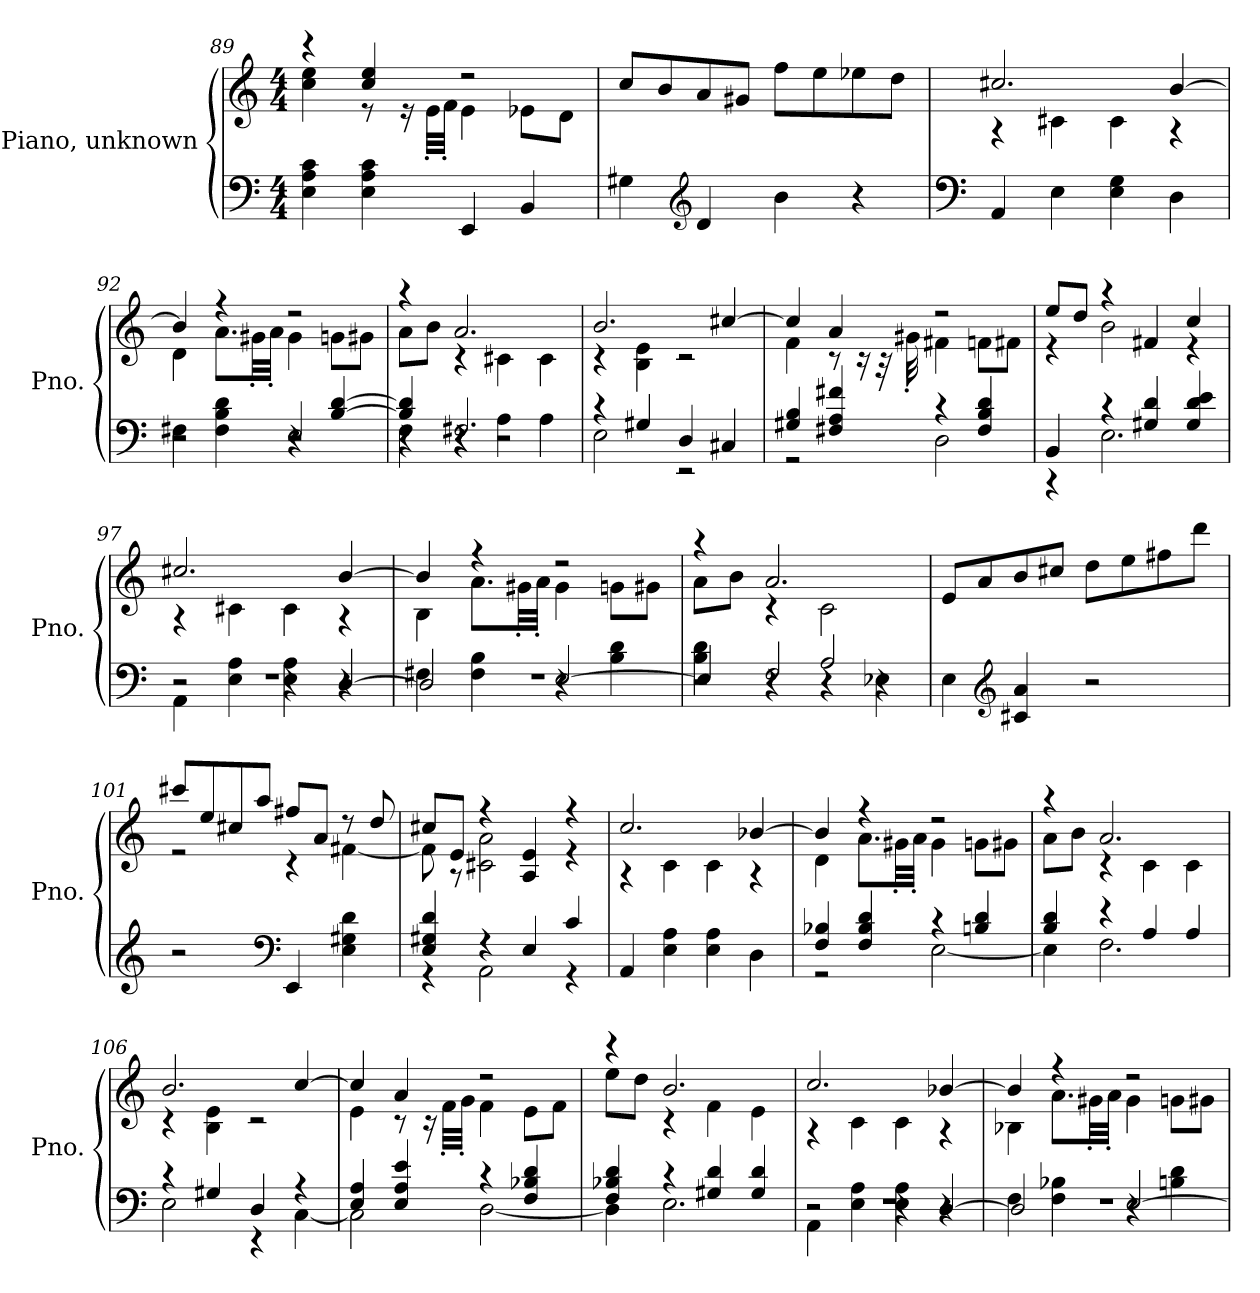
**kern	**kern
*part1	*part1
*staff2	*staff1
*I"Piano, unknown	*
*I'Pno.	*
*clefF4	*clefG2
*k[]	*k[]
*M4/4	*M4/4
=89	=89
*	*^
4E\ 4A\ 4c\	4r	4cc\ 4ee\
4E\ 4A\ 4c\	4cc/ 4ee/	8r
.	.	16r
.	.	32e'\LLL
.	.	32f'\JJJ
4EE/	2r	4e\
4BB/	.	8e-X\L
.	.	8d\J
*	*v	*v
=90	=90
4G#X\	8cc/L
.	8b/
*clefG2	*
4d/	8a/
.	8g#X/J
4b\	8ff\L
.	8ee\
4r	8ee-X\
.	8dd\J
!!LO:LB:g=z
=91	=91
*clefF4	*
*	*^
4AA/	2.cc#X/	4r
4E\	.	4c#X\
4E\ 4G\	.	4c#\
4D\	[4b/	4r
=92	=92	=92
*^	*	*
*	*^	*	*
2r	4F#X\	2r	4b/]	4d\
.	4F#\ 4B\ 4d\	.	4r	8.a\L
.	.	.	.	32g#X'\LL
.	.	.	.	32a'\JJJ
4r	2r	2E/	2r	4g#\
[4B/ [4d/	.	.	.	8gn\L
.	.	.	.	8g#X\J
=93	=93	=93	=93	=93
4B/] 4d/]	4F\	4r	4r	8a\L
.	.	.	.	8b\J
4r	4r	2.F#X/	2.a/	4r
2r	4A\	.	.	4c#X\
.	4A\	.	.	4c#\
*	*v	*v	*	*
=94	=94	=94	=94
4r	2E\	2.b/	4r
4G#X/	.	.	4B\ 4e\
4D/	2r	.	2r
4C#X/	.	[4cc#X/	.
!!LO:LB:g=z	!!
=95	=95	=95	=95
4G#X/ 4B/	2r	4cc#/]	4f\
4F#X/ 4A/ 4f#X/	.	4a/	8r
.	.	.	16r
.	.	.	32r
.	.	.	32g#X'\
4r	2D\	2r	4f#X\
4F#/ 4B/ 4d/	.	.	8fn\L
.	.	.	8f#X\J
=96	=96	=96	=96
4BB/	4r	8ee/L	4r
.	.	8dd/J	.
4r	2.E\	4r	2b\
4G#X/ 4d/	.	4f#X/	.
4G#/ 4d/ 4e/	.	4cc/	4r
=97	=97	=97	=97
*	*^	*	*
1r	4AA\	2r	2.cc#X/	4r
.	4E\ 4A\	.	.	4c#X\
.	4E\ 4A\	4r	.	4c#\
.	4r	[4D/	[4b/	4r
=98	=98	=98	=98	=98
1r	4F#X\	2D/]	4b/]	4B\
.	4F#\ 4B\	.	4r	8.a\L
.	.	.	.	32g#X'\LL
.	.	.	.	32a'\JJJ
.	4r	[2E/	2r	4g#\
.	4B\ 4d\	.	.	8gn\L
.	.	.	.	8g#X\J
!!LO:PB:g=z	!!
=99	=99	=99	=99	=99
2r	4B\ 4d\	4E/]	4r	8a\L
.	.	.	.	8b\J
.	4r	2F/	2.a/	4r
2A/	4r	.	.	2c\
.	4E-X\	4r	.	.
*v	*v	*v	*	*
*	*v	*v
=100	=100
4E\	8e/L
.	8a/
*clefG2	*
4c#X/ 4a/	8b/
.	8cc#X/J
2r	8dd\L
.	8ee\
.	8ff#X\
.	8ddd\J
=101	=101
*	*^
2r	8ccc#X/L	2r
.	8ee/	.
.	8cc#X/	.
.	8aa/J	.
*clefF4	*	*
4EE/	8ff#X/L	4r
.	8a/J	.
4E\ 4G#X\ 4d\	8r	[4f#X\
.	8dd/	.
=102	=102	=102
*^	*	*
4E/ 4G#X/ 4d/	4r	8cc#X/L	8f#\]
.	.	8e/J	8r
4r	2AA\	4r	2c#X\ 2a\
4E/	.	4A/ 4e/	.
4c/	4r	4r	4r
*v	*v	*	*
=103	=103	=103
4AA/	2.cc/	4r
4E\ 4A\	.	4c\
4E\ 4A\	.	4c\
4D\	[4b-X/	4r
!!LO:LB:g=z	!!
=104	=104	=104
*^	*	*
4F/ 4B-X/	2r	4b-/]	4d\
4F/ 4B-/ 4d/	.	4r	8.a\L
.	.	.	32g#X'\LL
.	.	.	32a'\JJJ
4r	[2E\	2r	4g#\
4Bn/ 4d/	.	.	8gn\L
.	.	.	8g#X\J
=105	=105	=105	=105
4B/ 4d/	4E\]	4r	8a\L
.	.	.	8b\J
4r	2.F\	2.a/	4r
4A/	.	.	4c\
4A/	.	.	4c\
=106	=106	=106	=106
4r	2E\	2.b/	4r
4G#X/	.	.	4B\ 4e\
4D/	4r	.	2r
4r	[4C\	[4cc/	.
=107	=107	=107	=107
4E/ 4A/	2C\]	4cc/]	4e\
4E/ 4A/ 4e/	.	4a/	8r
.	.	.	16r
.	.	.	32f'\LLL
.	.	.	32g'\JJJ
4r	[2D\	2r	4f\
4F/ 4B-X/ 4d/	.	.	8e\L
.	.	.	8f\J
=108	=108	=108	=108
4F/ 4B-X/ 4d/	4D\]	4r	8ee\L
.	.	.	8dd\J
4r	2.E\	2.b/	4r
4G#X/ 4d/	.	.	4f\
4G#/ 4d/	.	.	4e\
!!LO:LB:g=z	!!
=109	=109	=109	=109
*	*^	*	*
1r	4AA\	2r	2.cc/	4r
.	4E\ 4A\	.	.	4c\
.	4E\ 4A\	4r	.	4c\
.	4r	[4D/	[4b-X/	4r
=110	=110	=110	=110	=110
1r	4F\	2D/]	4b-/]	4B-X\
.	4F\ 4B-X\	.	4r	8.a\L
.	.	.	.	32g#X'\LL
.	.	.	.	32a'\JJJ
.	4r	[2E/	2r	4g#\
.	4Bn\ 4d\	.	.	8gn\L
.	.	.	.	8g#X\J
*v	*v	*v	*	*
*	*v	*v
=	=
*-	*-
